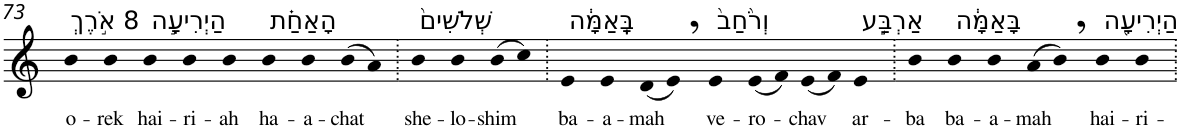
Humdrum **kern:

**kern	**text
*part1	*part1
*staff1	*staff1
*I"Piano	*
*I'Pno	*
!!LO:PB:g=z
*clefG2	*
*k[]	*
=73	=73
!LO:TX:a:t=8 אֹ֣רֶךְ	!
!	!LO:LY:b
4b	o-
!	!LO:LY:b
4b	-rek
!LO:TX:a:t=הַיְרִיעָ֣ה	!
!	!LO:LY:b
4b	hai-
!	!LO:LY:b
4b	-ri-
!	!LO:LY:b
4b	-ah
!LO:TX:a:t=הָאַחַ֗ת	!
!	!LO:LY:b
4b	ha-
!	!LO:LY:b
4b	-a-
!	!LO:LY:b
(8b	-chat
8a)	.
=74.	=74.
!LO:TX:a:t=שְׁלֹשִׁים֙	!
!	!LO:LY:b
4b	she-
!	!LO:LY:b
4b	-lo-
!	!LO:LY:b
(8b	-shim
8cc)	.
=75.	=75.
!LO:TX:a:t=בָּֽאַמָּ֔ה	!
!	!LO:LY:b
4e	ba-
!	!LO:LY:b
4e	-a-
!	!LO:LY:b
(8d	-mah
8e,)	.
!LO:TX:a:t=וְרֹ֙חַב֙	!
!	!LO:LY:b
4e	ve-
!	!LO:LY:b
(8e	-ro-
8f)	.
!	!LO:LY:b
(8e	-chav
8f)	.
!LO:TX:a:t=אַרְבַּ֣ע	!
!	!LO:LY:b
4e	ar-
=76.	=76.
!	!LO:LY:b
4b	-ba
!LO:TX:a:t=בָּאַמָּ֔ה	!
!	!LO:LY:b
4b	ba-
!	!LO:LY:b
4b	-a-
!	!LO:LY:b
(8a	-mah
8b,)	.
!LO:TX:a:t=הַיְרִיעָ֖ה	!
!	!LO:LY:b
4b	hai-
!	!LO:LY:b
4b	-ri-
=.	=.
*-	*-
